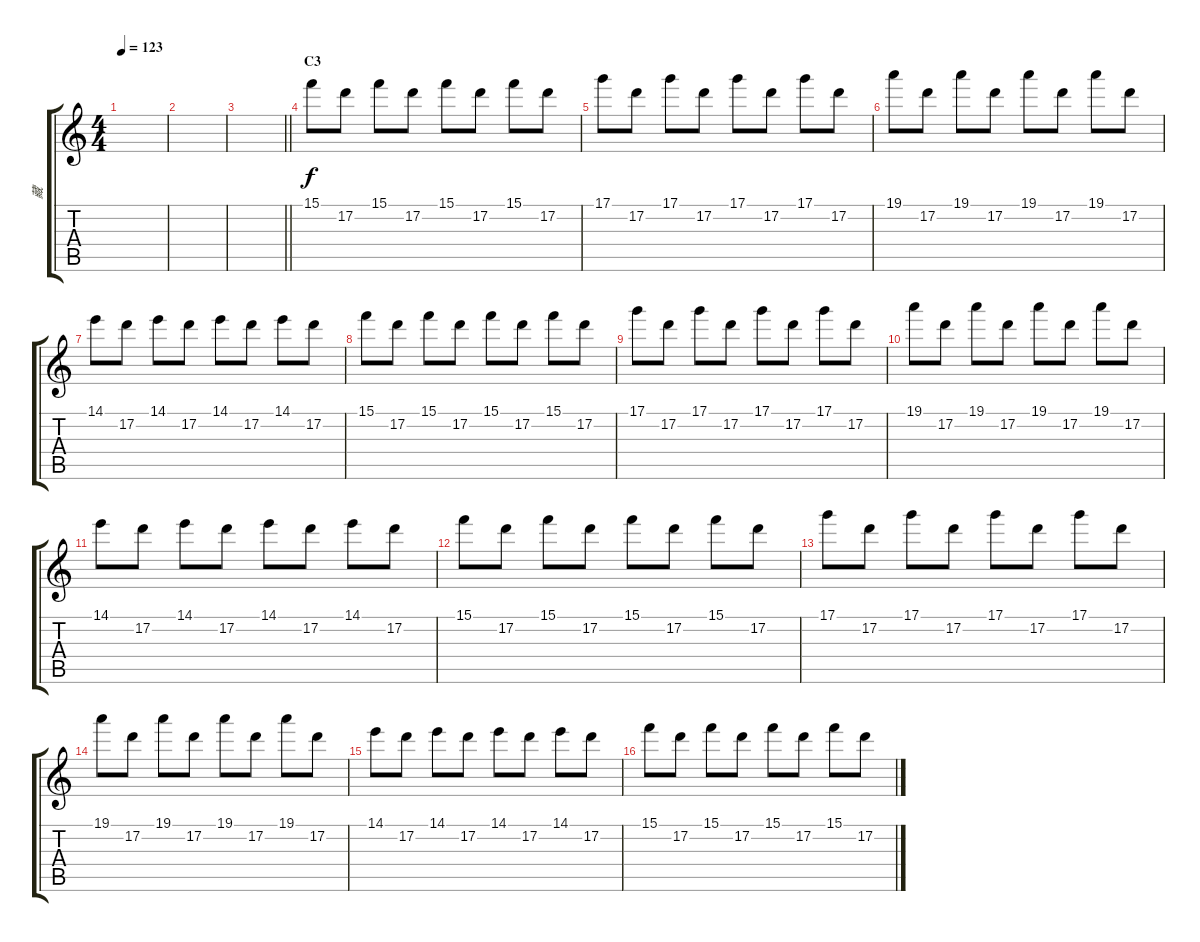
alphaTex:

\track ("藏" "藏") {instrument overdrivenguitar}
\staff {score tabs}
\tuning (D4 A3 F3 C3 G2 D2) {hide}
\ts (4 4)
\tempo 123
\clef g2
\ks c
|
|
\barLineRight lightlight
|
\section ("" "C3")
15.1.8 17.2.8 15.1.8 17.2.8 15.1.8 17.2.8 15.1.8 17.2.8 |
17.1.8 17.2.8 17.1.8 17.2.8 17.1.8 17.2.8 17.1.8 17.2.8 |
19.1.8 17.2.8 19.1.8 17.2.8 19.1.8 17.2.8 19.1.8 17.2.8 |
14.1.8 17.2.8 14.1.8 17.2.8 14.1.8 17.2.8 14.1.8 17.2.8 |
15.1.8 17.2.8 15.1.8 17.2.8 15.1.8 17.2.8 15.1.8 17.2.8 |
17.1.8 17.2.8 17.1.8 17.2.8 17.1.8 17.2.8 17.1.8 17.2.8 |
19.1.8 17.2.8 19.1.8 17.2.8 19.1.8 17.2.8 19.1.8 17.2.8 |
14.1.8 17.2.8 14.1.8 17.2.8 14.1.8 17.2.8 14.1.8 17.2.8 |
15.1.8 17.2.8 15.1.8 17.2.8 15.1.8 17.2.8 15.1.8 17.2.8 |
17.1.8 17.2.8 17.1.8 17.2.8 17.1.8 17.2.8 17.1.8 17.2.8 |
19.1.8 17.2.8 19.1.8 17.2.8 19.1.8 17.2.8 19.1.8 17.2.8 |
14.1.8 17.2.8 14.1.8 17.2.8 14.1.8 17.2.8 14.1.8 17.2.8 |
15.1.8 17.2.8 15.1.8 17.2.8 15.1.8 17.2.8 15.1.8 17.2.8
